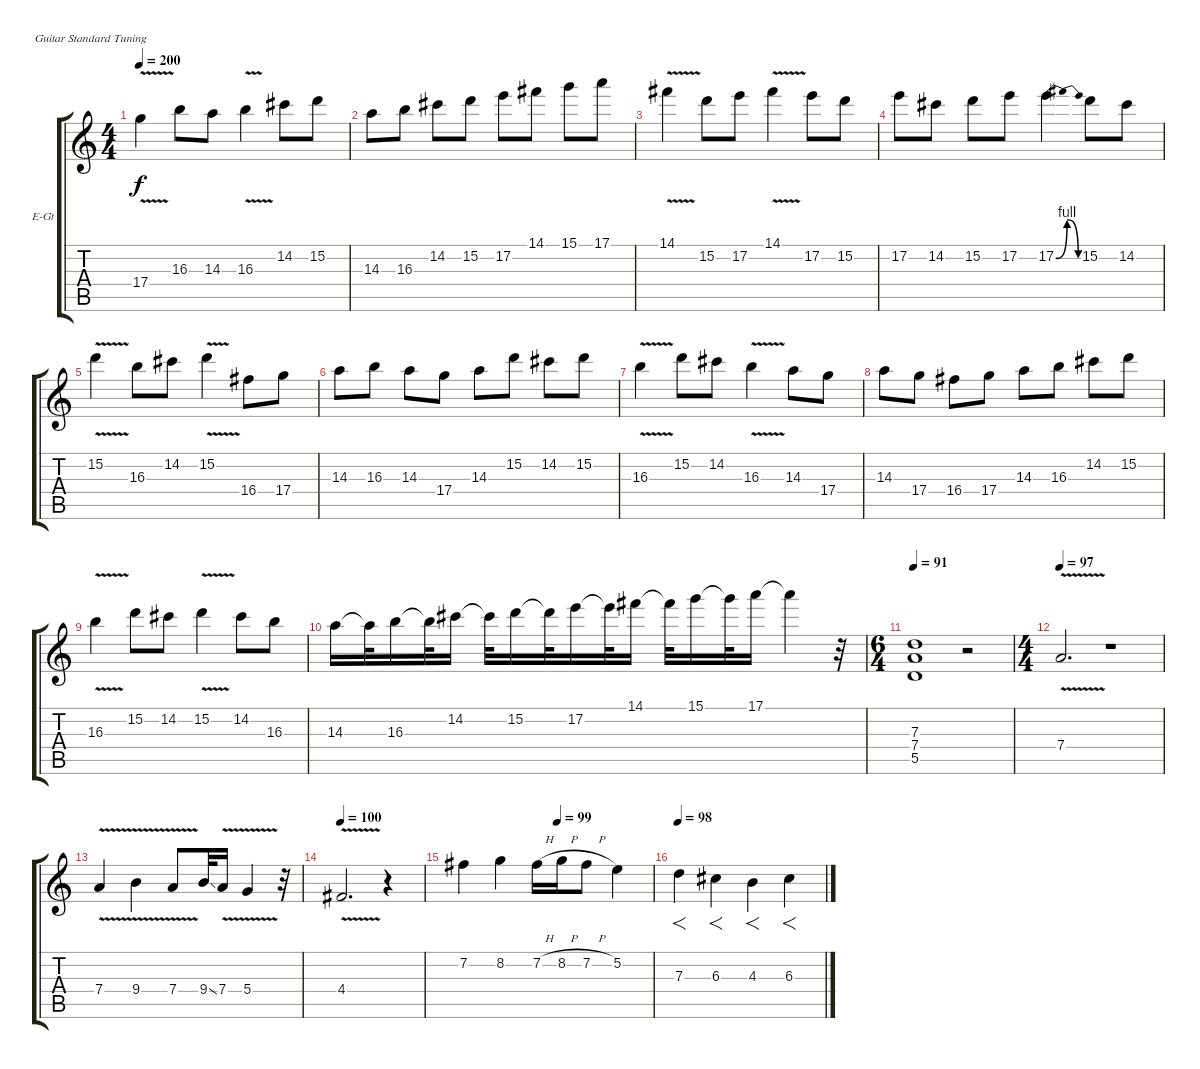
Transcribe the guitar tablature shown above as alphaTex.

\bracketExtendMode groupsimilarinstruments
\firstSystemTrackNameOrientation horizontal
\otherSystemsTrackNameOrientation horizontal
\track ("Guitar Player" "E-Gt") {instrument distortionguitar}
\staff {score tabs}
\tuning (E4 B3 G3 D3 A2 E2)
\ts (4 4)
\tempo 200
\clef g2
\ks c
17.4{v}.4{dy f} 16.3.8 14.3.8 16.3{v}.4 14.2.8 15.2.8 |
14.3.8 16.3.8 14.2.8 15.2.8 17.2.8 14.1.8 15.1.8 17.1.8 |
14.1{v}.4 15.2.8 17.2.8 14.1{v}.4 17.2.8 15.2.8 |
17.2.8 14.2.8 15.2.8 17.2.8 17.2{be (bendrelease 0 0 30 4 30 4 60 0)}.4 15.2.8 14.2.8 |
15.2{v}.4 16.3.8 14.2.8 15.2{v}.4 16.4.8 17.4.8 |
14.3.8 16.3.8 14.3.8 17.4.8 14.3.8 15.2.8 14.2.8 15.2.8 |
16.3{v}.4 15.2.8 14.2.8 16.3{v}.4 14.3.8 17.4.8 |
14.3.8 17.4.8 16.4.8 17.4.8 14.3.8 16.3.8 14.2.8 15.2.8 |
16.3{v}.4 15.2.8 14.2.8 15.2{v}.4 14.2.8 16.3.8 |
14.3.16 14.3{t}.32 16.3.16 16.3{t}.32 14.2.16 14.2{t}.32 15.2.16 15.2{t}.32 17.2.16 17.2{t}.32 14.1.16 14.1{t}.32 15.1.16 15.1{t}.32 17.1.16 17.1{t}.4 r.32 |
\ts (6 4)
\beaming (8 6 6)
\tempo 91
(7.3 7.4 5.5).1 r.2 |
\ts (4 4)
\beaming (8 2 2 2 2)
\tempo 97
7.4{v}.2{d} r.1 |
7.4{v}.4 9.4{v}.4 7.4{v}.8 9.4{ss}.32 7.4{v}.16 5.4{v}.4 r.32 |
\tempo 100
4.4{v}.2{d} r.4 |
\tempo (99 0.5)
7.2.4 8.2.4 7.2{h}.16 8.2{h}.16 7.2{h}.8 5.2.4 |
\tempo 98
7.3.4{f} 6.3.4{f} 4.3.4{f} 6.3.4{f}
